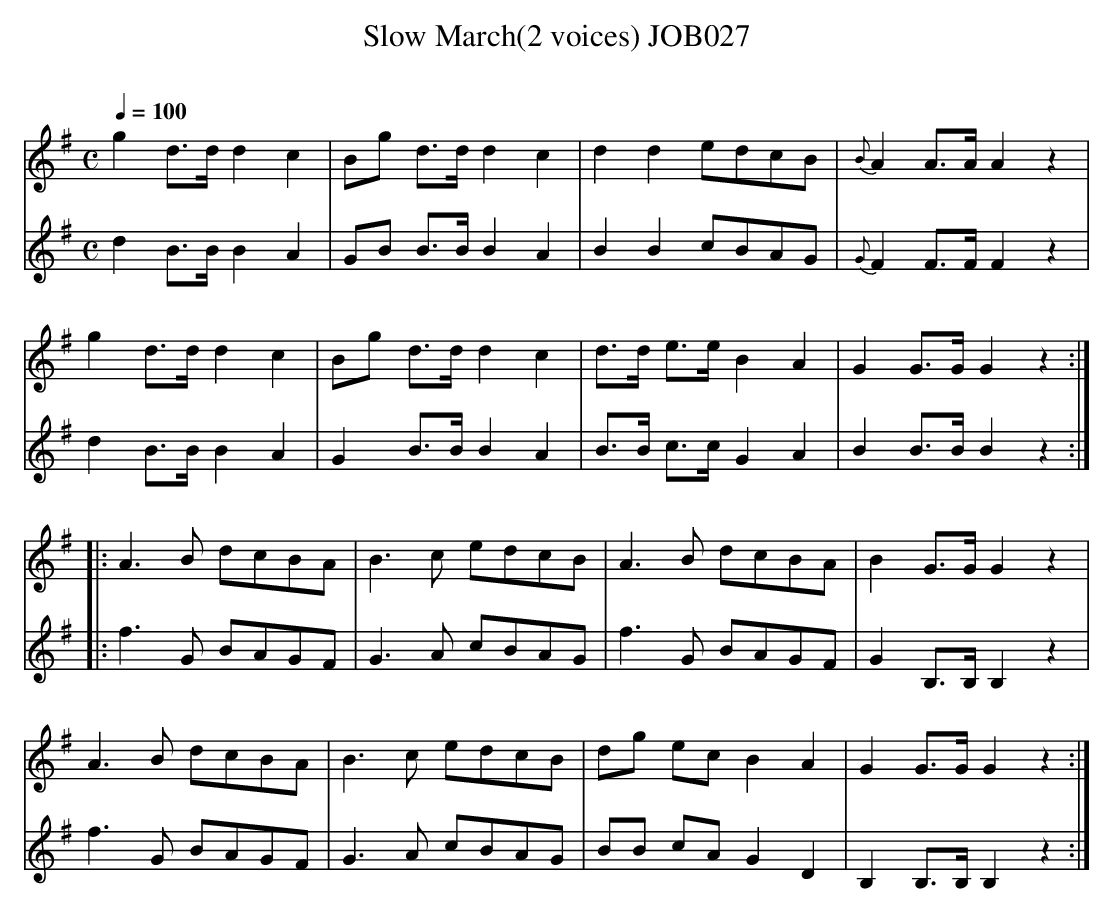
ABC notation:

X:1
T:Slow March(2 voices) JOB027
M:C
L:1/4
O:
Q:1/4=100
K:G
V:1
g d/>d/ dc|B/g/ d/>d/ dc|dd e/d/c/B/|{B}A A/>A/ Az|
g d/>d/ dc|B/g/ d/>d/ dc|d/>d/ e/>e/ BA|G G/>G/ Gz:|
|:A3/2B/ d/c/B/A/|B3/2c/ e/d/c/B/|A3/2B/ d/c/B/A/|BG/>G/ Gz|
A3/2B/ d/c/B/A/|B3/2c/ e/d/c/B/|d/g/ e/c/ BA|G G/>G/ Gz:|
V:2
d B/>B/ BA|G/B/ B/>B/ BA|BB c/B/A/G/|{G}F F/>F/ Fz|
d B/>B/ BA|G B/>B/ BA|B/>B/ c/>c/ GA|B B/>B/ Bz:|
|:f>G B/A/G/F/|G3/2A/ c/B/A/G/|f>G B/A/G/F/|G B,/>B,/ B,z|
f>G B/A/G/F/|G3/2A/ c/B/A/G/|B/B/ c/A/ GD|B,B,/>B,/ B,z,:|
